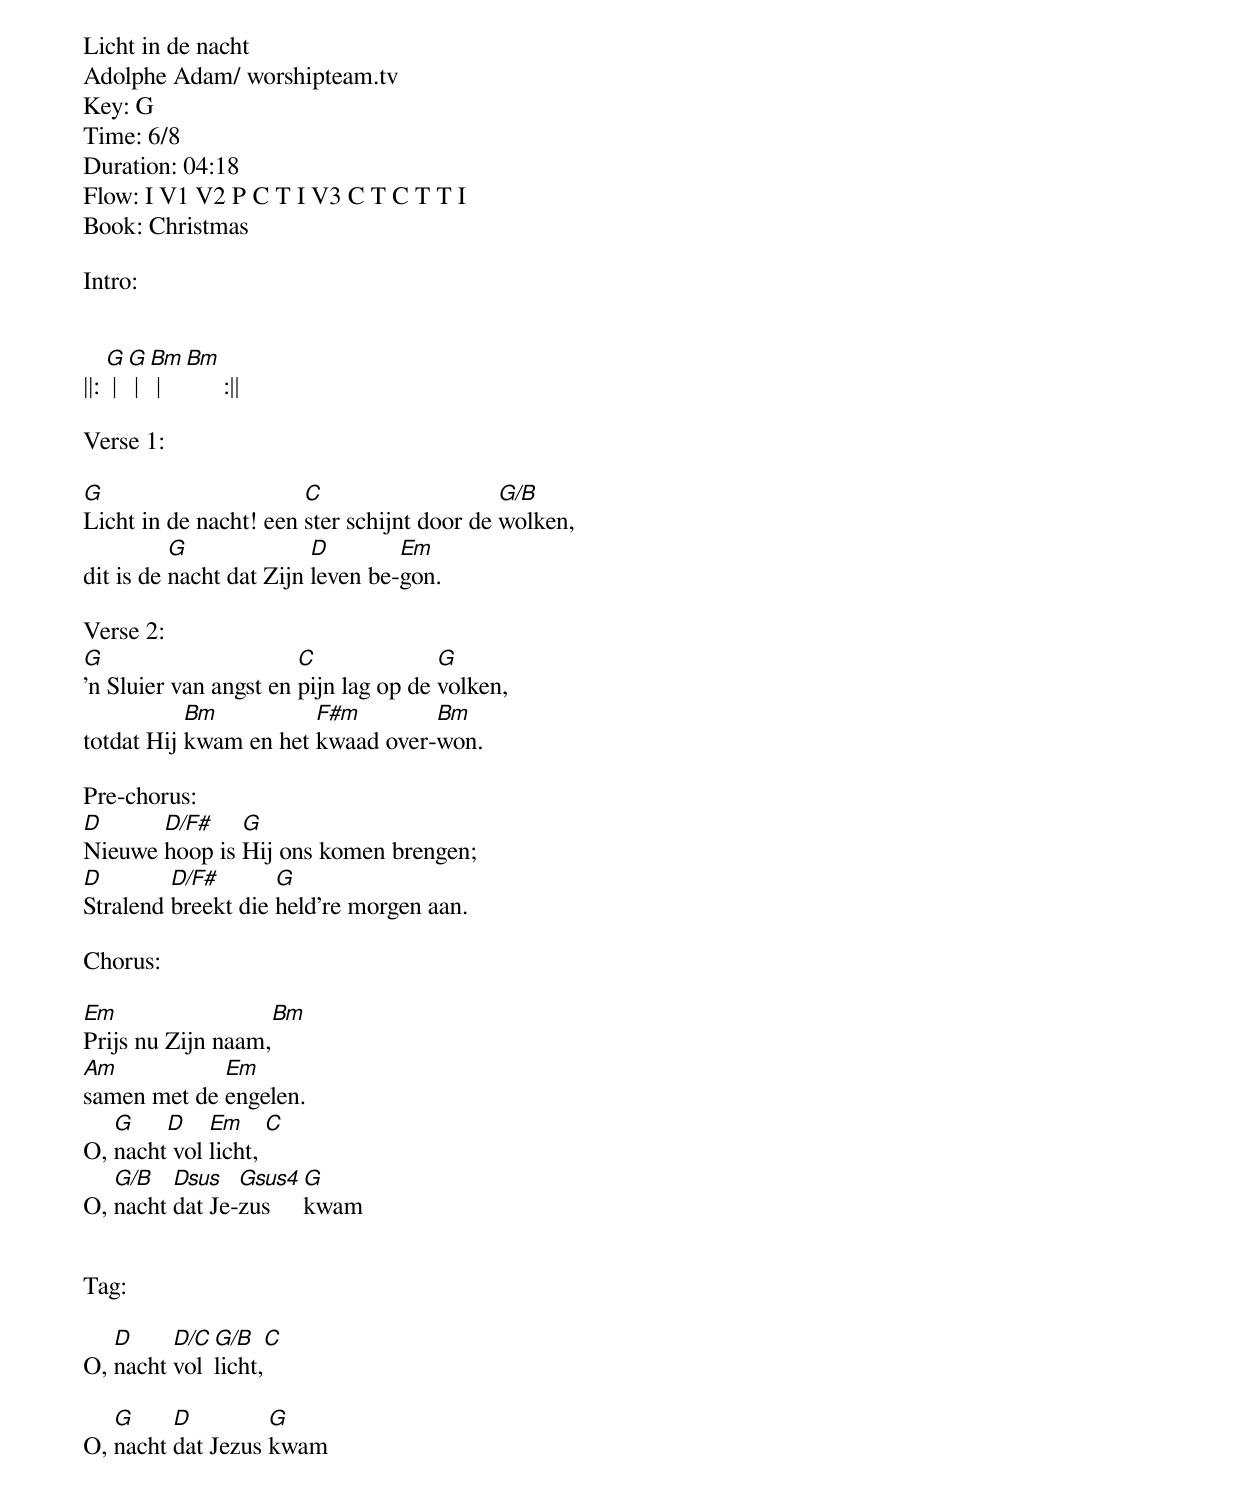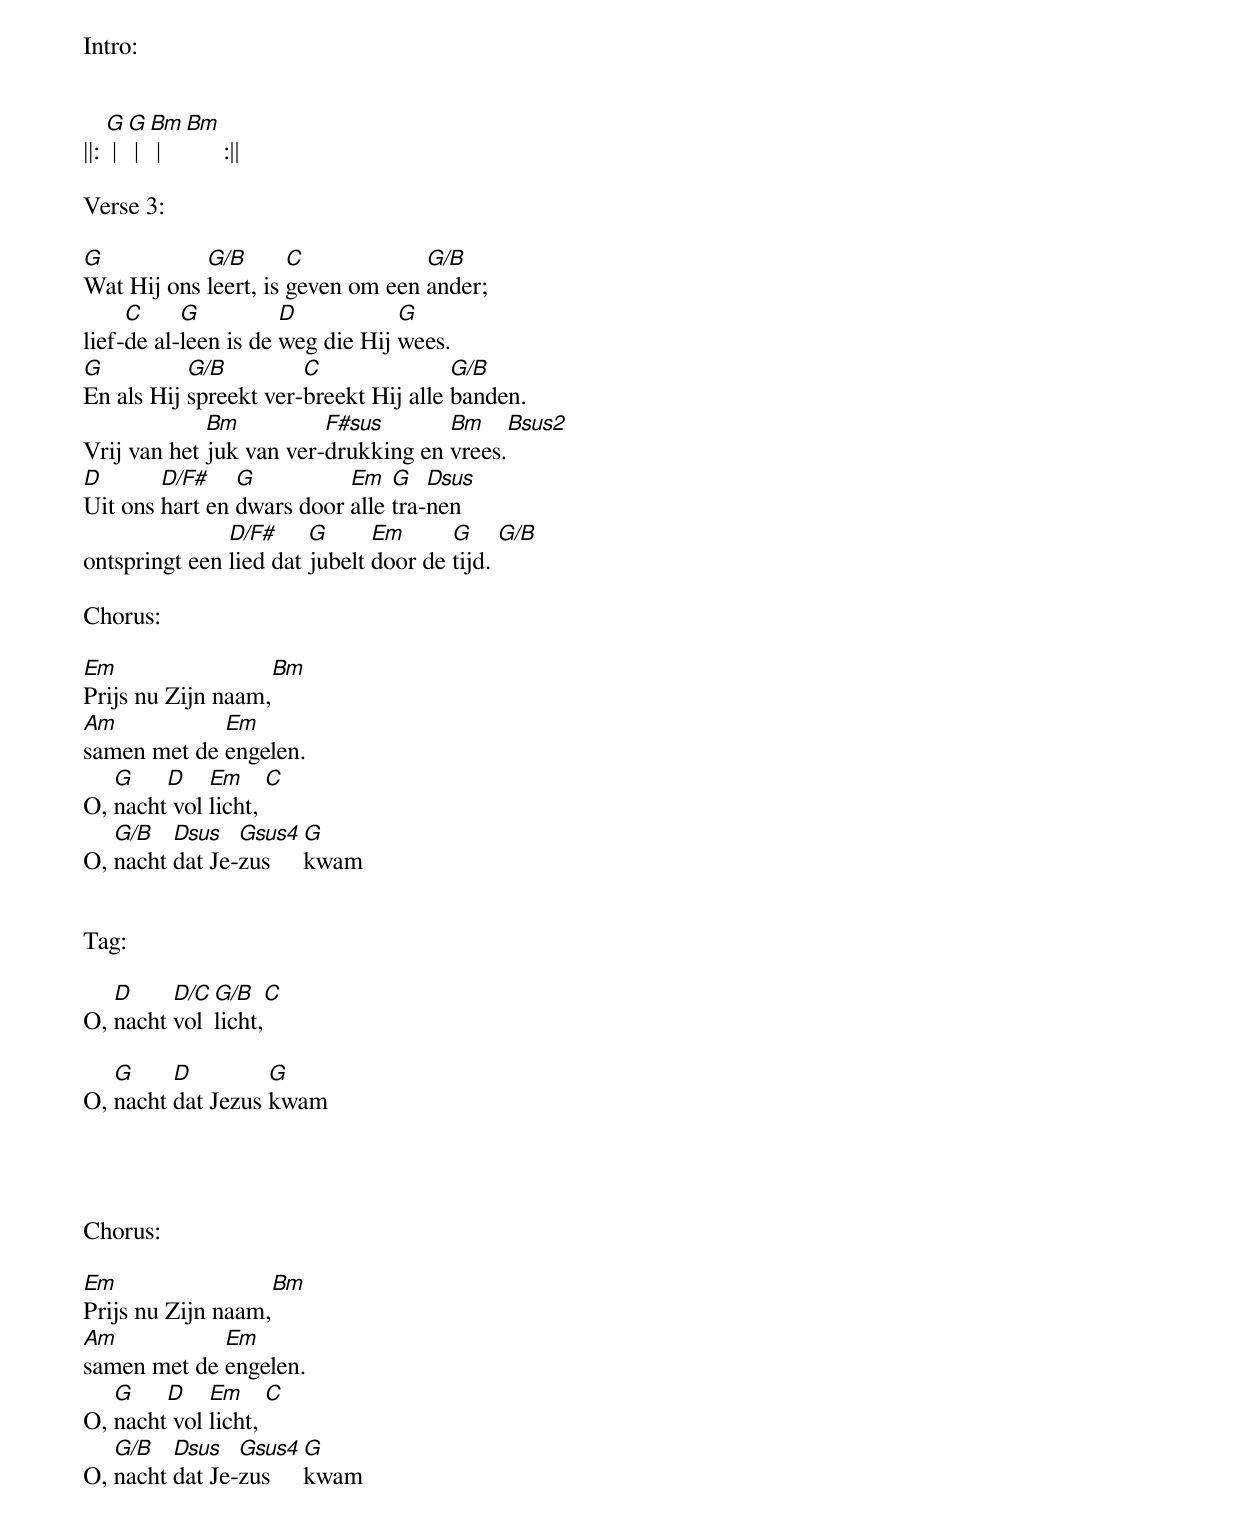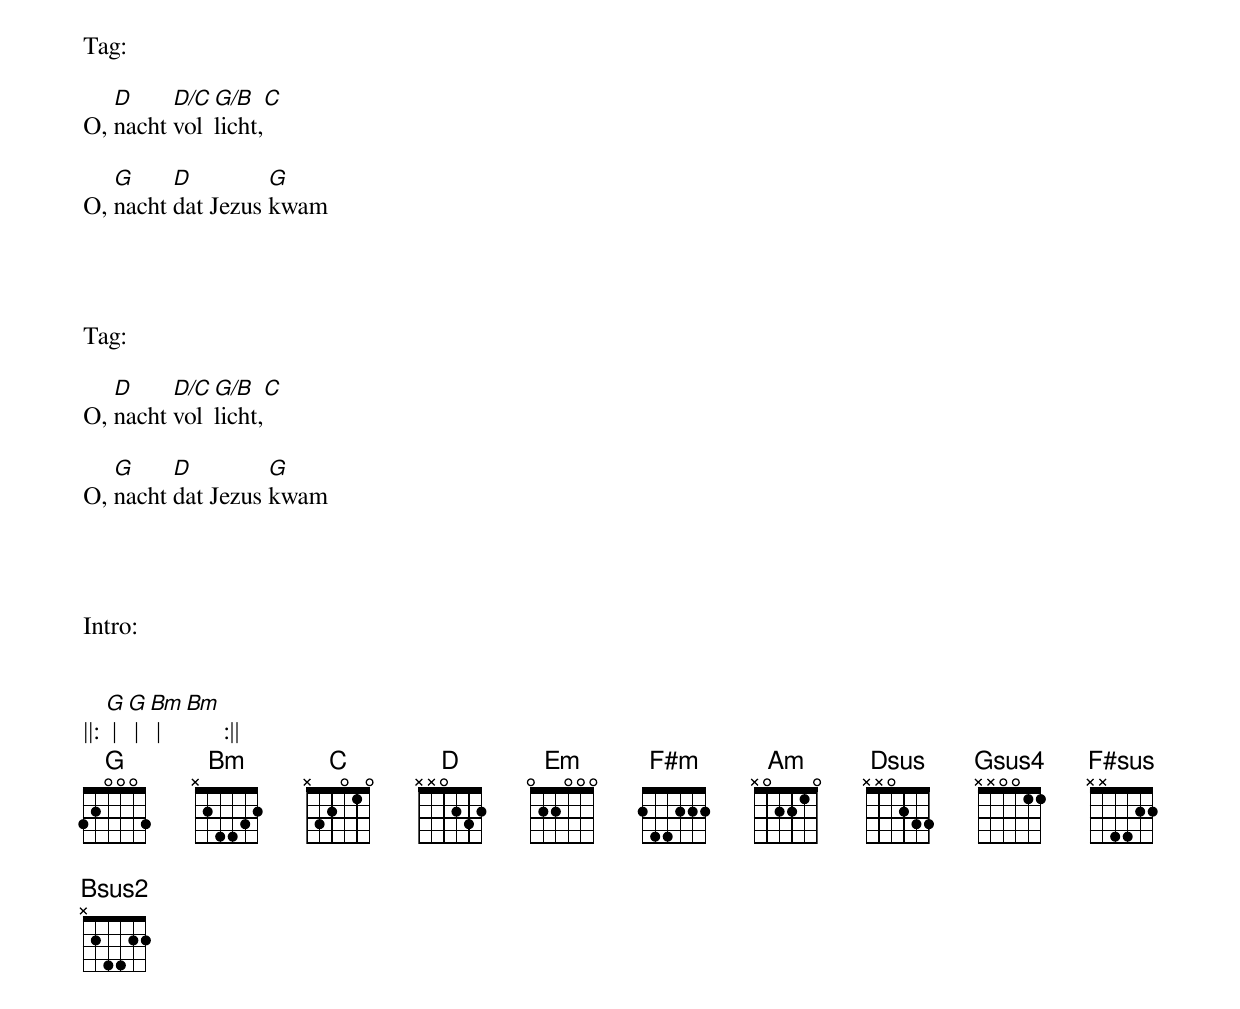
Licht in de nacht
Adolphe Adam/ worshipteam.tv
Key: G
Time: 6/8
Duration: 04:18
Flow: I V1 V2 P C T I V3 C T C T T I
Book: Christmas

Intro:


||: [G] | [G] | [Bm] | [Bm]      :||

Verse 1:

[G]Licht in de nacht! een [C]ster schijnt door de [G/B]wolken,
dit is de [G]nacht dat Zijn [D]leven be-[Em]gon.

Verse 2:
[G]'n Sluier van angst en [C]pijn lag op de [G]volken,
totdat Hij [Bm]kwam en het [F#m]kwaad over-[Bm]won.

Pre-chorus:
[D]Nieuwe [D/F#]hoop is [G]Hij ons komen brengen;
[D]Stralend [D/F#]breekt die [G]held're morgen aan.

Chorus:

[Em]Prijs nu Zijn naam,[Bm]
[Am]samen met de [Em]engelen.
O, [G]nacht[D] vol [Em]licht, [C]
O, [G/B]nacht [Dsus]dat Je-[Gsus4]zus [G]kwam


Tag:

O, [D]nacht [D/C]vol [G/B]licht,[C]

O, [G]nacht [D]dat Jezus [G]kwam




Intro:


||: [G] | [G] | [Bm] | [Bm]      :||

Verse 3:

[G]Wat Hij ons [G/B]leert, is [C]geven om een [G/B]ander;
lief-[C]de al-[G]leen is de [D]weg die Hij [G]wees.
[G]En als Hij [G/B]spreekt ver-[C]breekt Hij alle [G/B]banden.
Vrij van het [Bm]juk van ver-[F#sus]drukking en [Bm]vrees.[Bsus2]
[D]Uit ons [D/F#]hart en [G]dwars door [Em]alle [G]tra-[Dsus]nen
ontspringt een [D/F#]lied dat [G]jubelt [Em]door de [G]tijd. [G/B]

Chorus:

[Em]Prijs nu Zijn naam,[Bm]
[Am]samen met de [Em]engelen.
O, [G]nacht[D] vol [Em]licht, [C]
O, [G/B]nacht [Dsus]dat Je-[Gsus4]zus [G]kwam


Tag:

O, [D]nacht [D/C]vol [G/B]licht,[C]

O, [G]nacht [D]dat Jezus [G]kwam




Chorus:

[Em]Prijs nu Zijn naam,[Bm]
[Am]samen met de [Em]engelen.
O, [G]nacht[D] vol [Em]licht, [C]
O, [G/B]nacht [Dsus]dat Je-[Gsus4]zus [G]kwam


Tag:

O, [D]nacht [D/C]vol [G/B]licht,[C]

O, [G]nacht [D]dat Jezus [G]kwam




Tag:

O, [D]nacht [D/C]vol [G/B]licht,[C]

O, [G]nacht [D]dat Jezus [G]kwam




Intro:


||: [G] | [G] | [Bm] | [Bm]      :||
